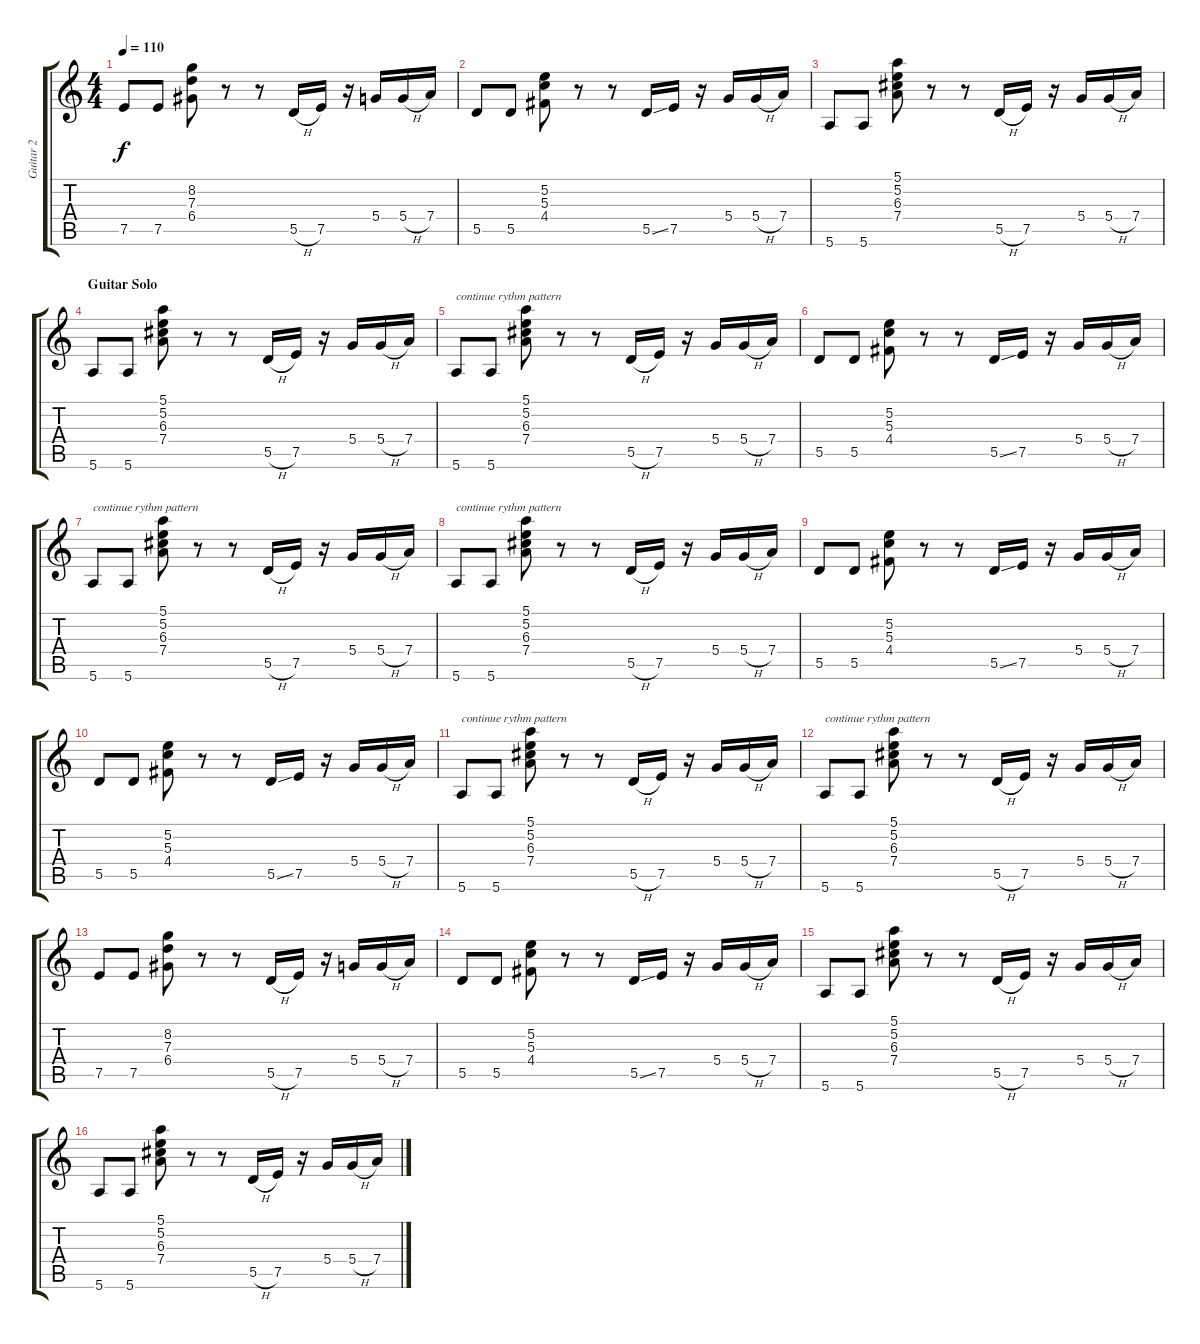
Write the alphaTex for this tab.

\track ("Guitar 2" "Guitar 2") {instrument distortionguitar}
\staff {score tabs}
\tuning (E4 B3 G3 D3 A2 E2) {hide}
\ts (4 4)
\tempo 110
\clef g2
\ks c
7.5.8{dy f} 7.5.8 (8.2 7.3 6.4).8 r.8 r.8 5.5{h}.16 7.5.16 r.16 5.4.16 5.4{h}.16 7.4.16 |
5.5.8 5.5.8 (5.2 5.3 4.4).8 r.8 r.8 5.5{ss}.16 7.5.16 r.16 5.4.16 5.4{h}.16 7.4.16 |
5.6.8 5.6.8 (5.1 5.2 6.3 7.4).8 r.8 r.8 5.5{h}.16 7.5.16 r.16 5.4.16 5.4{h}.16 7.4.16 |
\section ("" "Guitar Solo")
5.6.8 5.6.8 (5.1 5.2 6.3 7.4).8 r.8 r.8 5.5{h}.16 7.5.16 r.16 5.4.16 5.4{h}.16 7.4.16 |
5.6.8{txt "continue rythm pattern"} 5.6.8 (5.1 5.2 6.3 7.4).8 r.8 r.8 5.5{h}.16 7.5.16 r.16 5.4.16 5.4{h}.16 7.4.16 |
5.5.8 5.5.8 (5.2 5.3 4.4).8 r.8 r.8 5.5{ss}.16 7.5.16 r.16 5.4.16 5.4{h}.16 7.4.16 |
5.6.8{txt "continue rythm pattern"} 5.6.8 (5.1 5.2 6.3 7.4).8 r.8 r.8 5.5{h}.16 7.5.16 r.16 5.4.16 5.4{h}.16 7.4.16 |
5.6.8{txt "continue rythm pattern"} 5.6.8 (5.1 5.2 6.3 7.4).8 r.8 r.8 5.5{h}.16 7.5.16 r.16 5.4.16 5.4{h}.16 7.4.16 |
5.5.8 5.5.8 (5.2 5.3 4.4).8 r.8 r.8 5.5{ss}.16 7.5.16 r.16 5.4.16 5.4{h}.16 7.4.16 |
5.5.8 5.5.8 (5.2 5.3 4.4).8 r.8 r.8 5.5{ss}.16 7.5.16 r.16 5.4.16 5.4{h}.16 7.4.16 |
5.6.8{txt "continue rythm pattern"} 5.6.8 (5.1 5.2 6.3 7.4).8 r.8 r.8 5.5{h}.16 7.5.16 r.16 5.4.16 5.4{h}.16 7.4.16 |
5.6.8{txt "continue rythm pattern"} 5.6.8 (5.1 5.2 6.3 7.4).8 r.8 r.8 5.5{h}.16 7.5.16 r.16 5.4.16 5.4{h}.16 7.4.16 |
7.5.8 7.5.8 (8.2 7.3 6.4).8 r.8 r.8 5.5{h}.16 7.5.16 r.16 5.4.16 5.4{h}.16 7.4.16 |
5.5.8 5.5.8 (5.2 5.3 4.4).8 r.8 r.8 5.5{ss}.16 7.5.16 r.16 5.4.16 5.4{h}.16 7.4.16 |
5.6.8 5.6.8 (5.1 5.2 6.3 7.4).8 r.8 r.8 5.5{h}.16 7.5.16 r.16 5.4.16 5.4{h}.16 7.4.16 |
5.6.8 5.6.8 (5.1 5.2 6.3 7.4).8 r.8 r.8 5.5{h}.16 7.5.16 r.16 5.4.16 5.4{h}.16 7.4.16
